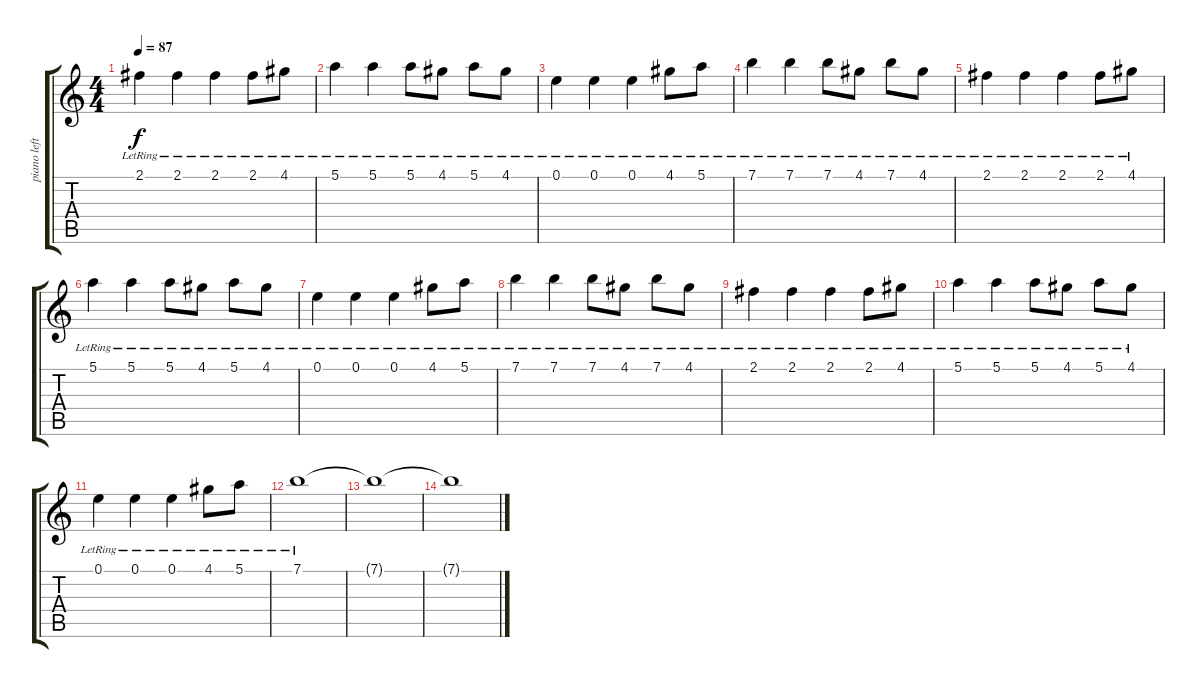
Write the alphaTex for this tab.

\track ("piano left hand" "piano left") {instrument electricguitarjazz}
\staff {score tabs}
\tuning (E4 B3 G3 D3 A2 E2) {hide}
\ts (4 4)
\tempo 87
\clef g2
\ks c
2.1{lr}.4{dy f} 2.1{lr}.4 2.1{lr}.4 2.1{lr}.8 4.1{lr}.8 |
5.1{lr}.4 5.1{lr}.4 5.1{lr}.8 4.1{lr}.8 5.1{lr}.8 4.1{lr}.8 |
0.1{lr}.4 0.1{lr}.4 0.1{lr}.4 4.1{lr}.8 5.1{lr}.8 |
7.1{lr}.4 7.1{lr}.4 7.1{lr}.8 4.1{lr}.8 7.1{lr}.8 4.1{lr}.8 |
2.1{lr}.4 2.1{lr}.4 2.1{lr}.4 2.1{lr}.8 4.1{lr}.8 |
5.1{lr}.4 5.1{lr}.4 5.1{lr}.8 4.1{lr}.8 5.1{lr}.8 4.1{lr}.8 |
0.1{lr}.4 0.1{lr}.4 0.1{lr}.4 4.1{lr}.8 5.1{lr}.8 |
7.1{lr}.4 7.1{lr}.4 7.1{lr}.8 4.1{lr}.8 7.1{lr}.8 4.1{lr}.8 |
2.1{lr}.4 2.1{lr}.4 2.1{lr}.4 2.1{lr}.8 4.1{lr}.8 |
5.1{lr}.4 5.1{lr}.4 5.1{lr}.8 4.1{lr}.8 5.1{lr}.8 4.1{lr}.8 |
0.1{lr}.4 0.1{lr}.4 0.1{lr}.4 4.1{lr}.8 5.1{lr}.8 |
7.1{lr}.1 |
7.1{t}.1 |
7.1{t}.1
